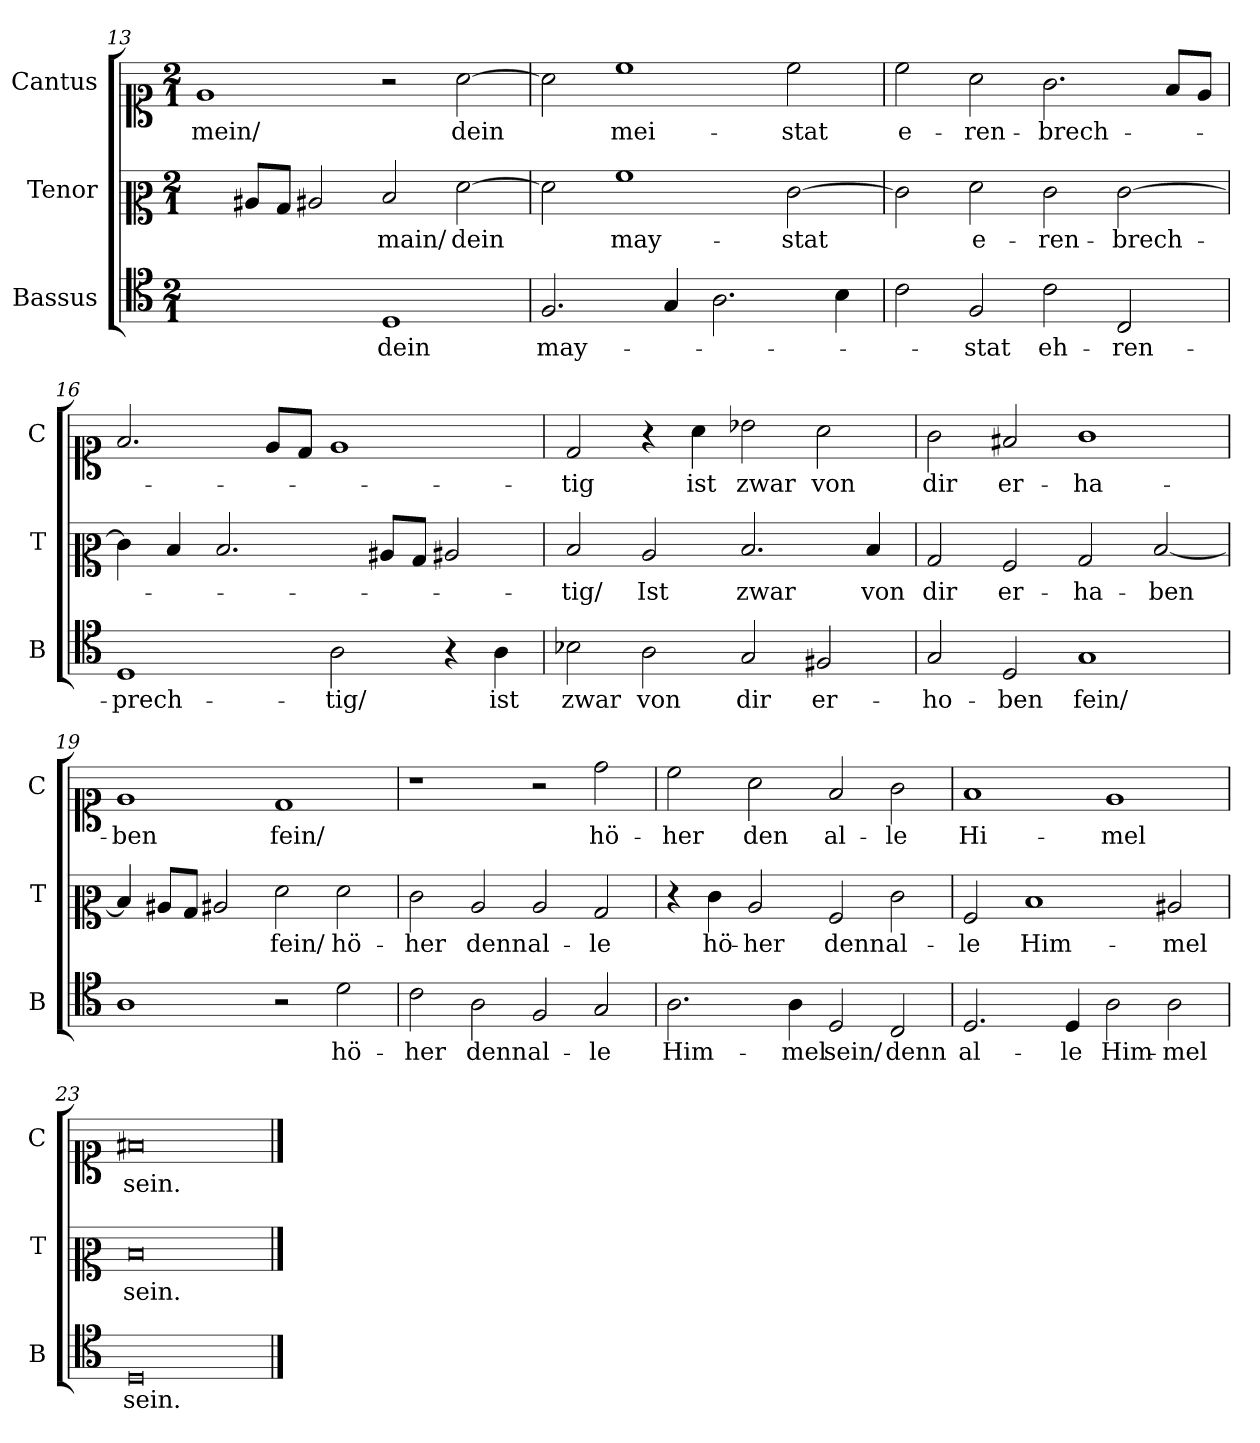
**kern	**text	**kern	**text	**kern	**text
*part3	*part3	*part2	*part2	*part1	*part1
*staff3	*staff3	*staff2	*staff2	*staff1	*staff1
*I"Bassus	*	*I"Tenor	*	*I"Cantus	*
*I'B	*	*I'T	*	*I'C	*
*clefC4	*	*clefC2	*	*clefC1	*
*k[]	*	*k[]	*	*k[]	*
*D:dor	*	*D:dor	*	*D:dor	*
*M2/1	*	*M2/1	*	*M2/1	*
=13	=13	=13	=13	=13	=13
1ryy	.	4ryy	.	1e	-mein/
.	.	8c#X/L	.	.	.
.	.	8B/J	.	.	.
.	.	2c#X	.	.	.
1D	dein	2d	-main/	2r	.
.	.	[2f	dein	[2a	dein
=14	=14	=14	=14	=14	=14
2.F	may-	2f]	.	2a]	.
.	.	1a	may-	1cc	mei-
4G	.	.	.	.	.
2.A	.	.	.	.	.
.	.	[2e	-stat	2cc	-stat
4B	.	.	.	.	.
=15	=15	=15	=15	=15	=15
2c	.	2e]	.	2cc	e-
2F	-stat	2f	e-	2a	-ren-
2c	eh-	2e	-ren-	2.g	-brech-
2C	-ren-	[2e	-brech-	.	.
.	.	.	.	8f/L	.
.	.	.	.	8e/J	.
=16	=16	=16	=16	=16	=16
1D	-prech-	4e]	.	2.f	.
.	.	4d	.	.	.
.	.	2.d	.	.	.
.	.	.	.	8e/L	.
.	.	.	.	8d/J	.
2A	-tig/	.	.	1e	.
.	.	8c#X/L	.	.	.
.	.	8B/J	.	.	.
4r	.	2c#X	.	.	.
4A	ist	.	.	.	.
=17	=17	=17	=17	=17	=17
2B-X	zwar	2d	-tig/	2d	-tig
2A	von	2c	Ist	4r	.
.	.	.	.	4a	ist
2G	dir	2.d	zwar	2b-X	zwar
2F#X	er-	.	.	2a	von
.	.	4d	von	.	.
=18	=18	=18	=18	=18	=18
2G	-ho-	2B	dir	2g	dir
2D	-ben	2A	er-	2f#X	er-
1G	fein/	2B	-ha-	1g	-ha-
.	.	[2d	-ben	.	.
=19	=19	=19	=19	=19	=19
1A	.	4d]	.	1e	-ben
.	.	8c#X/L	.	.	.
.	.	8B/J	.	.	.
.	.	2c#X	.	.	.
2r	.	2f	fein/	1d	fein/
2d	hö-	2f	hö-	.	.
=20	=20	=20	=20	=20	=20
2c	-her	2e	-her	1r	.
2A	denn	2c	denn	.	.
2F	al-	2c	al-	2r	.
2G	-le	2B	-le	2dd	hö-
=21	=21	=21	=21	=21	=21
2.A	Him-	4r	.	2cc	-her
.	.	4e	hö-	.	.
.	.	2c	-her	2a	den
4A	-mel	.	.	.	.
2D	sein/	2A	denn	2f	al-
2C	denn	2e	al-	2g	-le
=22	=22	=22	=22	=22	=22
2.D	al-	2A	-le	1f	Hi-
.	.	1d	Him-	.	.
4D	-le	.	.	.	.
2A	Him-	.	.	1e	-mel
2A	-mel	2c#X	-mel	.	.
=23	=23	=23	=23	=23	=23
0D	sein.	0d	sein.	0f#X	sein.
==	==	==	==	==	==
*-	*-	*-	*-	*-	*-
